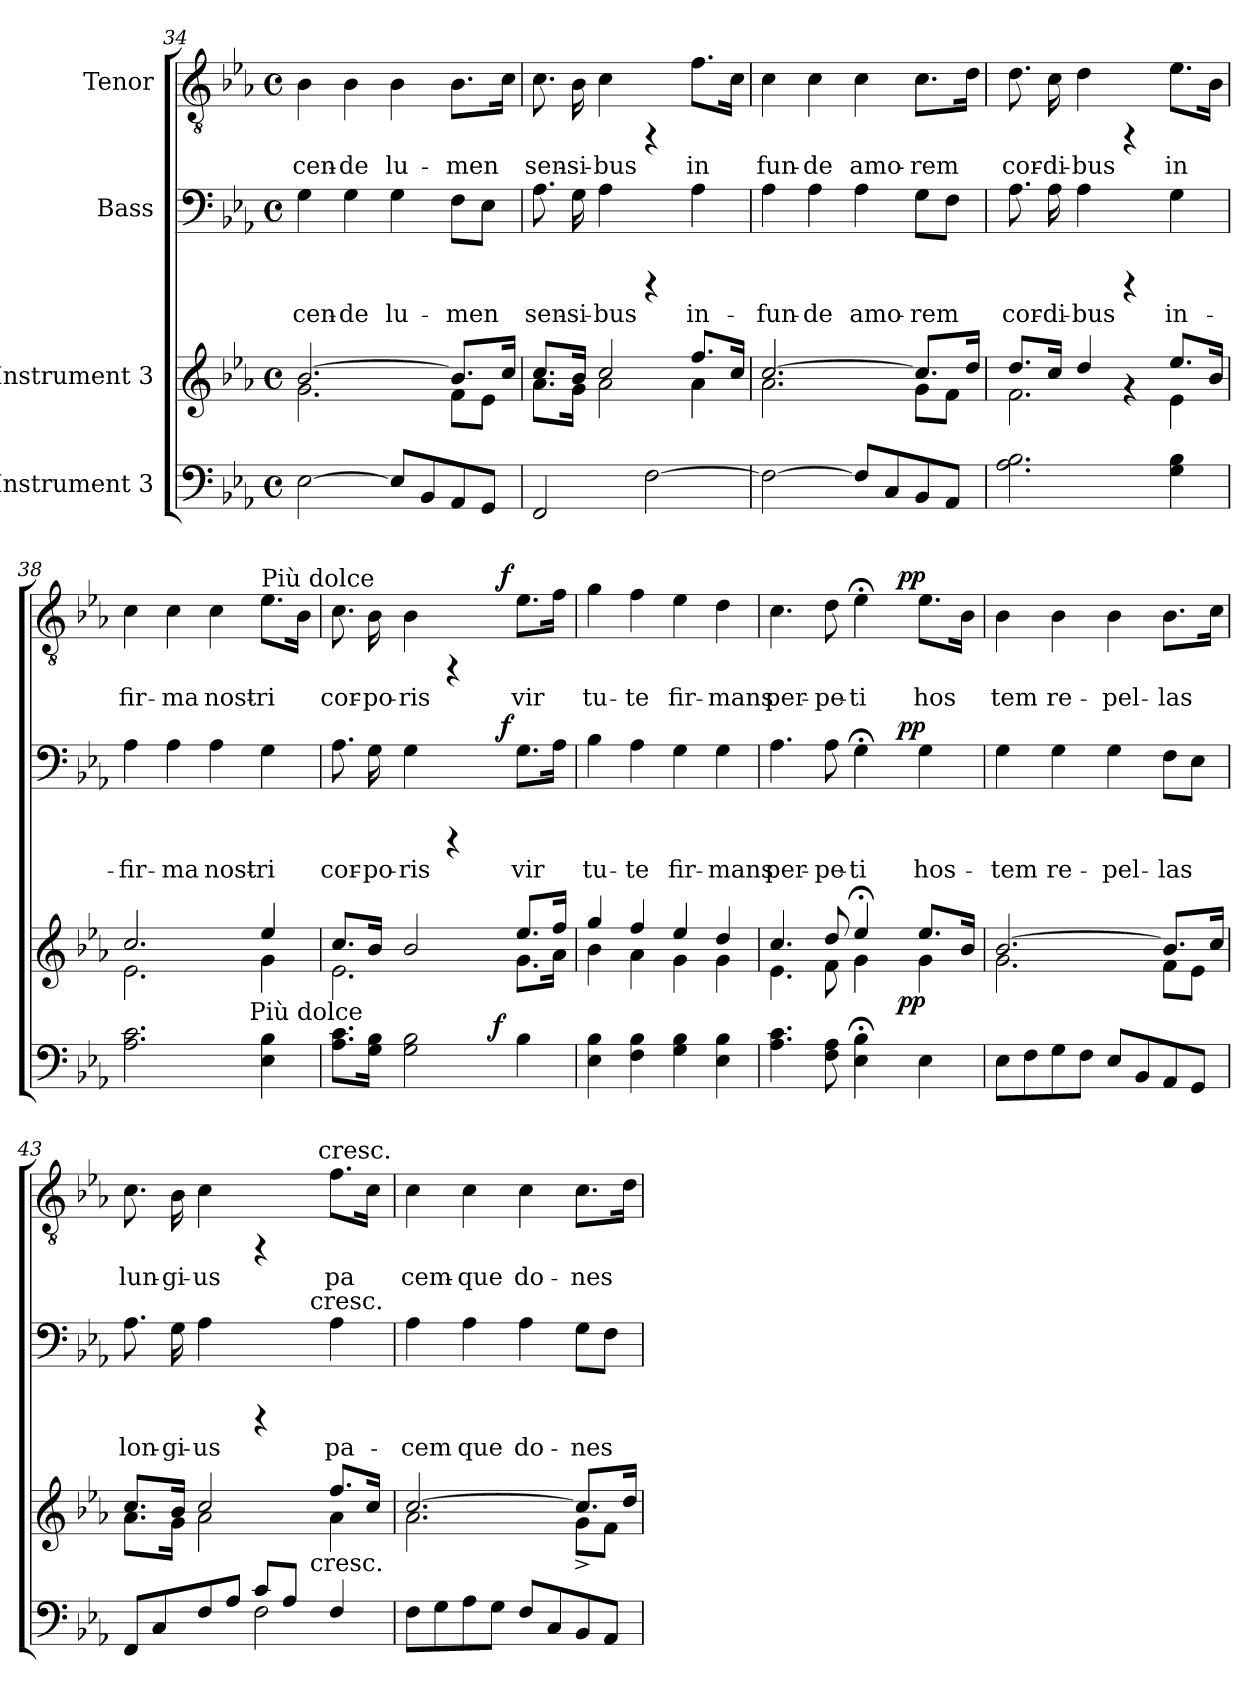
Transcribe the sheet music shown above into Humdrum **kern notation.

**kern	**dynam	**kern	**dynam	**kern	**text	**dynam	**kern	**text	**dynam
*part4	*part4	*part3	*part3	*part2	*part2	*part2	*part1	*part1	*part1
*staff4	*staff4	*staff3	*staff3	*staff2	*staff2	*staff2	*staff1	*staff1	*staff1
*I"Instrument 3	*	*I"Instrument 3	*	*I"Bass	*	*	*I"Tenor	*	*
*clefF4	*	*clefG2	*	*clefF4	*	*	*clefGv2	*	*
*k[b-e-a-]	*	*k[b-e-a-]	*	*k[b-e-a-]	*	*	*k[b-e-a-]	*	*
*E-:	*	*E-:	*	*E-:	*	*	*E-:	*	*
*M4/4	*	*M4/4	*	*M4/4	*	*	*M4/4	*	*
*met(c)	*	*met(c)	*	*met(c)	*	*	*met(c)	*	*
=34	=34	=34	=34	=34	=34	=34	=34	=34	=34
*	*	*^	*	*	*	*	*	*	*
!	!	!	!	!	!	!LO:LY:b:cj	!	!	!LO:LY:b:cj	!
[>2E-\	.	[>2.b-/	2.g\	.	4G\	-cen-	.	4B-\	-cen-	.
!	!	!	!	!	!	!LO:LY:b:cj	!	!	!LO:LY:b:cj	!
.	.	.	.	.	4G\	-de	.	4B-\	-de	.
!	!	!	!	!	!	!LO:LY:b:cj	!	!	!LO:LY:b:cj	!
8E-/L]	.	.	.	.	4G\	lu-	.	4B-\	lu-	.
8BB-/	.	.	.	.	.	.	.	.	.	.
!	!	!	!	!	!	!LO:LY:b:cj	!	!	!LO:LY:b:cj	!
8AA-/	.	8.b-/L]	8f\L	.	8F\L	-men	.	8.B-\L	-men	.
!	!	!	!	!	!	!LO:LY:b:cj	!	!	!	!
8GG/J	.	.	8e-\J	.	8E-\J	.	.	.	.	.
!	!	!	!	!	!	!	!	!	!LO:LY:b:cj	!
.	.	16cc/J	.	.	.	.	.	16c\J	.	.
!!LO:LB:g=z
=35	=35	=35	=35	=35	=35	=35	=35	=35	=35	=35
!	!	!	!	!	!	!LO:LY:b:cj	!	!	!LO:LY:b:cj	!
2FF/	.	8.cc/L	8.a-\L	.	8.A-\	sen-	.	8.c\	sen-	.
!	!	!	!	!	!	!LO:LY:b:cj	!	!	!LO:LY:b:cj	!
.	.	16b-/J	16g\J	.	16G\	-si-	.	16B-\	-si-	.
!	!	!	!	!	!	!LO:LY:b:cj	!	!	!LO:LY:b:cj	!
.	.	2cc/	2a-\	.	4A-\	-bus	.	4c\	-bus	.
[>2F\	.	.	.	.	4rCCC	.	.	4rFF	.	.
!	!	!	!	!	!	!LO:LY:b:cj	!	!	!LO:LY:b:cj	!
.	.	8.ff/L	4a-\	.	4A-\	in-	.	8.f\L	in-	.
!	!	!	!	!	!	!	!	!	!LO:LY:b:cj	!
.	.	16cc/J	.	.	.	.	.	16c\J	--	.
=36	=36	=36	=36	=36	=36	=36	=36	=36	=36	=36
!	!	!	!	!	!	!LO:LY:b:cj	!	!	!LO:LY:b:cj	!
2F\_>	.	[>2.cc/	2.a-\	.	4A-\	-fun-	.	4c\	-fun-	.
!	!	!	!	!	!	!LO:LY:b:cj	!	!	!LO:LY:b:cj	!
.	.	.	.	.	4A-\	-de	.	4c\	-de	.
!	!	!	!	!	!	!LO:LY:b:cj	!	!	!LO:LY:b:cj	!
8F/L]	.	.	.	.	4A-\	amo-	.	4c\	amo-	.
8C/	.	.	.	.	.	.	.	.	.	.
!	!	!	!	!	!	!LO:LY:b:cj	!	!	!LO:LY:b:cj	!
8BB-/	.	8.cc/L]	8g\L	.	8G\L	-rem	.	8.c\L	-rem	.
!	!	!	!	!	!	!LO:LY:b:cj	!	!	!	!
8AA-/J	.	.	8f\J	.	8F\J	.	.	.	.	.
!	!	!	!	!	!	!	!	!	!LO:LY:b:cj	!
.	.	16dd/J	.	.	.	.	.	16d\J	.	.
=37	=37	=37	=37	=37	=37	=37	=37	=37	=37	=37
!	!	!	!	!	!	!LO:LY:b:cj	!	!	!LO:LY:b:cj	!
2.A-\ 2.B-\	.	8.dd/L	2.f\	.	8.A-\	cor-	.	8.d\	cor-	.
!	!	!	!	!	!	!LO:LY:b:cj	!	!	!LO:LY:b:cj	!
.	.	16cc/J	.	.	16A-\	-di-	.	16c\	-di-	.
!	!	!	!	!	!	!LO:LY:b:cj	!	!	!LO:LY:b:cj	!
.	.	4dd/	.	.	4A-\	-bus	.	4d\	-bus	.
.	.	4rf	.	.	4rCCC	.	.	4rFF	.	.
!	!	!	!	!	!	!LO:LY:b:cj	!	!	!LO:LY:b:cj	!
4B-\ 4G\	.	8.ee-/L	4e-\	.	4G\	in-	.	8.e-\L	in-	.
!	!	!	!	!	!	!	!	!	!LO:LY:b:cj	!
.	.	16b-/J	.	.	.	.	.	16B-\J	--	.
=38	=38	=38	=38	=38	=38	=38	=38	=38	=38	=38
!	!	!	!	!	!	!LO:LY:b:cj	!	!	!LO:LY:b:cj	!
*^	*	*	*	*	*	*	*	*	*	*
2.A-\ 2.c\	2ryy	.	2.cc/	2.e-\	.	4A-\	-fir-	.	4c\	-fir-	.
!	!	!	!	!	!	!	!LO:LY:b:cj	!	!	!LO:LY:b:cj	!
.	.	.	.	.	.	4A-\	-ma	.	4c\	-ma	.
!	!	!	!	!	!	!	!LO:LY:b:cj	!	!	!LO:LY:b:cj	!
.	8..ryy	.	.	.	.	4A-\	nost-	.	4c\	nost-	.
!	!LO:TX:a:t=Più dolce	!	!	!	!	!	!	!	!	!	!
.	4ryy	.	.	.	.	.	.	.	.	.	.
!	!	!	!	!	!	!	!	!	!LO:TX:a:t=Più dolce	!	!
!	!	!	!	!	!	!	!LO:LY:b:cj	!	!	!LO:LY:b:cj	!
4B-\ 4E-\	.	.	4ee-/	4g\	.	4G\	-ri	.	8.e-\L	-ri	.
!	!	!	!	!	!	!	!	!	!	!LO:LY:b:cj	!
.	.	.	.	.	.	.	.	.	16B-\J	.	.
.	32ryy	.	.	.	.	.	.	.	.	.	.
!!LO:PB:g=z
=39	=39	=39	=39	=39	=39	=39	=39	=39	=39	=39	=39
!	!	!	!	!	!	!	!LO:LY:b:cj	!	!	!LO:LY:b:cj	!
*	*	*	*	*	*	*^	*	*	*^	*	*
8.c\ 8.A-\L	2ryy	.	8.cc/L	2.e-\	.	8.A-\	2ryy	cor-	.	8.c\	2ryy	cor-	.
!	!	!	!	!	!	!	!	!LO:LY:b:cj	!	!	!	!LO:LY:b:cj	!
16G\ 16B-\J	.	.	16b-/J	.	.	16G\	.	-po-	.	16B-\	.	-po-	.
!	!	!	!	!	!	!	!	!LO:LY:b:cj	!	!	!	!LO:LY:b:cj	!
2B-\ 2G\	.	.	2b-/	.	.	4G\	.	-ris	.	4B-\	.	-ris	.
.	8.ryy	.	.	.	.	4rCCC	8ryy	.	.	4rFF	8ryy	.	.
.	.	.	.	.	.	.	16ryy	.	.	.	16ryy	.	.
!	!	!LO:DY:a	!	!	!	!	!	!	!	!	!	!	!
.	4ryy	f	.	.	.	.	64ryy	.	.	.	64ryy	.	.
!	!	!	!	!	!	!	!	!	!LO:DY:a	!	!	!	!LO:DY:a
.	.	.	.	.	.	.	4ryy	.	f	.	4ryy	.	f
!	!	!	!	!	!	!	!	!LO:LY:b:cj	!	!	!	!LO:LY:b:cj	!
4B-\	.	.	8.ee-/L	8.g\L	.	8.G\L	.	vir-	.	8.e-\L	.	vir-	.
!	!	!	!	!	!	!	!	!LO:LY:b:cj	!	!	!	!LO:LY:b:cj	!
.	16ryy	.	16ff/J	16a-\J	.	16A-\J	.	--	.	16f\J	.	--	.
.	.	.	.	.	.	.	32.ryy	.	.	.	32.ryy	.	.
=40	=40	=40	=40	=40	=40	=40	=40	=40	=40	=40	=40	=40	=40
!	!	!	!	!	!	!	!	!LO:LY:b:cj	!	!	!	!LO:LY:b:cj	!
*	*	*	*	*	*	*v	*v	*	*	*	*	*	*
*v	*v	*	*	*	*	*	*	*	*v	*v	*	*
4E-\ 4B-\	.	4gg/	4b-\	.	4B-\	-tu-	.	4g\	-tu-	.
!	!	!	!	!	!	!LO:LY:b:cj	!	!	!LO:LY:b:cj	!
4F\ 4B-\	.	4ff/	4a-\	.	4A-\	-te	.	4f\	-te	.
!	!	!	!	!	!	!LO:LY:b:cj	!	!	!LO:LY:b:cj	!
4B-\ 4G\	.	4ee-/	4g\	.	4G\	fir-	.	4e-\	fir-	.
!	!	!	!	!	!	!LO:LY:b:cj	!	!	!LO:LY:b:cj	!
4B-\ 4E-\	.	4dd/	4g\	.	4G\	-mans	.	4d\	-mans	.
=41	=41	=41	=41	=41	=41	=41	=41	=41	=41	=41
!	!	!	!	!	!	!LO:LY:b:cj	!	!	!LO:LY:b:cj	!
*	*	*	*^	*	*^	*	*	*^	*	*
4.A-\ 4.c\	.	4.cc/	4.e-\	2ryy	.	4.A-\	2ryy	per-	.	4.c\	2ryy	per-	.
!	!	!	!	!	!	!	!	!LO:LY:b:cj	!	!	!	!LO:LY:b:cj	!
8A-\ 8F\	.	8dd/	8f\	.	.	8A-\	.	-pe-	.	8d\	.	-pe-	.
!	!	!	!	!	!	!	!	!LO:LY:b:cj	!	!	!	!LO:LY:b:cj	!
4E-\;< 4B-\;<	.	4ee-;</	4g\	8ryy	.	4G;<\	8ryy	-ti	.	4e-;<\	8ryy	-ti	.
.	.	.	.	32.ryy	.	.	32.ryy	.	.	.	32.ryy	.	.
!	!	!	!	!	!LO:DY:b	!	!	!	!LO:DY:a	!	!	!	!LO:DY:a
.	.	.	.	4ryy	pp	.	4ryy	.	pp	.	4ryy	.	pp
!	!	!	!	!	!	!	!	!LO:LY:b:cj	!	!	!	!LO:LY:b:cj	!
4E-\	.	8.ee-/L	4g\	.	.	4G\	.	hos-	.	8.e-\L	.	hos-	.
.	.	.	.	16ryy	.	.	16ryy	.	.	.	16ryy	.	.
!	!	!	!	!	!	!	!	!	!	!	!	!LO:LY:b:cj	!
.	.	16b-/J	.	.	.	.	.	.	.	16B-\J	.	--	.
.	.	.	.	64ryy	.	.	64ryy	.	.	.	64ryy	.	.
=42	=42	=42	=42	=42	=42	=42	=42	=42	=42	=42	=42	=42	=42
!	!	!	!	!	!	!	!	!LO:LY:b:cj	!	!	!	!LO:LY:b:cj	!
*	*	*	*v	*v	*	*	*	*	*	*v	*v	*	*
*	*	*	*	*	*v	*v	*	*	*	*	*
8E-\L	.	[>2.b-/	2.g\	.	4G\	-tem	.	4B-\	-tem	.
8F\	.	.	.	.	.	.	.	.	.	.
!	!	!	!	!	!	!LO:LY:b:cj	!	!	!LO:LY:b:cj	!
8G\	.	.	.	.	4G\	re-	.	4B-\	re-	.
8F\J	.	.	.	.	.	.	.	.	.	.
!	!	!	!	!	!	!LO:LY:b:cj	!	!	!LO:LY:b:cj	!
8E-/L	.	.	.	.	4G\	-pel-	.	4B-\	-pel-	.
8BB-/	.	.	.	.	.	.	.	.	.	.
!	!	!	!	!	!	!LO:LY:b:cj	!	!	!LO:LY:b:cj	!
8AA-/	.	8.b-/L]	8f\L	.	8F\L	-las	.	8.B-\L	-las	.
!	!	!	!	!	!	!LO:LY:b:cj	!	!	!	!
8GG/J	.	.	8e-\J	.	8E-\J	.	.	.	.	.
!	!	!	!	!	!	!	!	!	!LO:LY:b:cj	!
.	.	16cc/J	.	.	.	.	.	16c\J	.	.
!!LO:LB:g=z
=43	=43	=43	=43	=43	=43	=43	=43	=43	=43	=43
*^	*	*	*	*	*	*	*	*	*	*
!	!	!	!	!	!	!	!LO:LY:b:cj	!	!	!LO:LY:b:cj	!
*	*	*	*	*^	*	*^	*	*	*^	*	*
8FF/L	2ryy	.	8.cc/L	8.a-\L	2ryy	.	8.A-\	2ryy	lon-	.	8.c\	2ryy	lun-	.
8C/	.	.	.	.	.	.	.	.	.	.	.	.	.	.
!	!	!	!	!	!	!	!	!	!LO:LY:b:cj	!	!	!	!LO:LY:b:cj	!
.	.	.	16b-/J	16g\J	.	.	16G\	.	-gi-	.	16B-\	.	-gi-	.
!	!	!	!	!	!	!	!	!	!LO:LY:b:cj	!	!	!	!LO:LY:b:cj	!
8F/	.	.	2cc/	2a-\	.	.	4A-\	.	-us	.	4c\	.	-us	.
8A-/J	.	.	.	.	.	.	.	.	.	.	.	.	.	.
8c/L	2F\	.	.	.	8ryy	.	4rCCC	8ryy	.	.	4rFF	8..ryy	.	.
8A-/J	.	.	.	.	16ryy	.	.	16ryy	.	.	.	.	.	.
.	.	.	.	.	64ryy	.	.	64ryy	.	.	.	.	.	.
!	!	!	!	!	!	!	!	!LO:TX:a:t=cresc.	!	!	!	!	!	!
!	!	!	!	!	!LO:TX:b:t=cresc.	!	!	!	!	!	!	!	!	!
.	.	.	.	.	4ryy	.	.	4ryy	.	.	.	.	.	.
!	!	!	!	!	!	!	!	!	!	!	!	!LO:TX:a:t=cresc.	!	!
.	.	.	.	.	.	.	.	.	.	.	.	4ryy	.	.
!	!	!	!	!	!	!	!	!	!LO:LY:b:cj	!	!	!	!LO:LY:b:cj	!
4F/	.	.	8.ff/L	4a-\	.	.	4A-\	.	pa-	.	8.f\L	.	pa-	.
!	!	!	!	!	!	!	!	!	!	!	!	!	!LO:LY:b:cj	!
.	.	.	16cc/J	.	.	.	.	.	.	.	16c\J	.	--	.
.	.	.	.	.	32.ryy	.	.	32.ryy	.	.	.	.	.	.
.	.	.	.	.	.	.	.	.	.	.	.	32ryy	.	.
=44	=44	=44	=44	=44	=44	=44	=44	=44	=44	=44	=44	=44	=44	=44
!	!	!	!	!	!	!	!	!	!LO:LY:b:cj	!	!	!	!LO:LY:b:cj	!
*v	*v	*	*	*	*	*	*v	*v	*	*	*v	*v	*	*
*	*	*	*v	*v	*	*	*	*	*	*	*
8F\L	.	[>2.cc/	2.a-\	.	4A-\	-cem	.	4c\	-cem-	.
8G\	.	.	.	.	.	.	.	.	.	.
!	!	!	!	!	!	!LO:LY:b:cj	!	!	!LO:LY:b:cj	!
8A-\	.	.	.	.	4A-\	que	.	4c\	-que	.
8G\J	.	.	.	.	.	.	.	.	.	.
!	!	!	!	!	!	!LO:LY:b:cj	!	!	!LO:LY:b:cj	!
8F/L	.	.	.	.	4A-\	do-	.	4c\	do-	.
8C/	.	.	.	.	.	.	.	.	.	.
!	!	!	!	!	!	!LO:LY:b:cj	!	!	!LO:LY:b:cj	!
8BB-/	.	8.cc/L]	8g^<\L	.	8G\L	-nes	.	8.c\L	-nes	.
!	!	!	!	!	!	!LO:LY:b:cj	!	!	!	!
8AA-/J	.	.	8f\J	.	8F\J	.	.	.	.	.
!	!	!	!	!	!	!	!	!	!LO:LY:b:cj	!
.	.	16dd/J	.	.	.	.	.	16d\J	.	.
*	*	*v	*v	*	*	*	*	*	*	*
=	=	=	=	=	=	=	=	=	=
*-	*-	*-	*-	*-	*-	*-	*-	*-	*-
